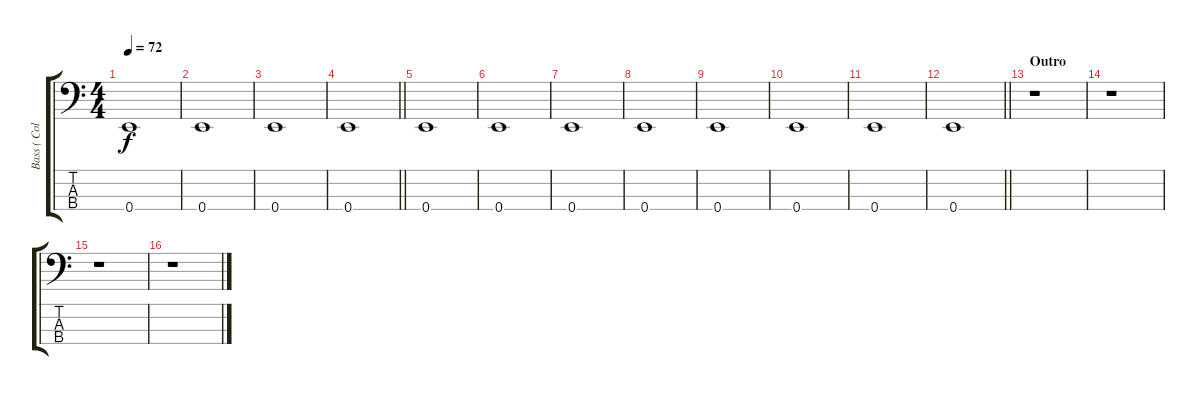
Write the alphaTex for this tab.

\track ("Bass ( Colin Greenwood) " "Bass ( Col") {instrument electricbassfinger}
\staff {score tabs}
\tuning (G2 D2 A1 E1) {hide}
\ts (4 4)
\tempo 72
\clef f4
\ks c
0.4.1{dy f} |
0.4.1 |
0.4.1 |
\barLineRight lightlight
0.4.1 |
0.4.1 |
0.4.1 |
0.4.1 |
0.4.1 |
0.4.1 |
0.4.1 |
0.4.1 |
\barLineRight lightlight
0.4.1 |
\section ("" "Outro")
r.1 |
r.1 |
r.1 |
r.1
